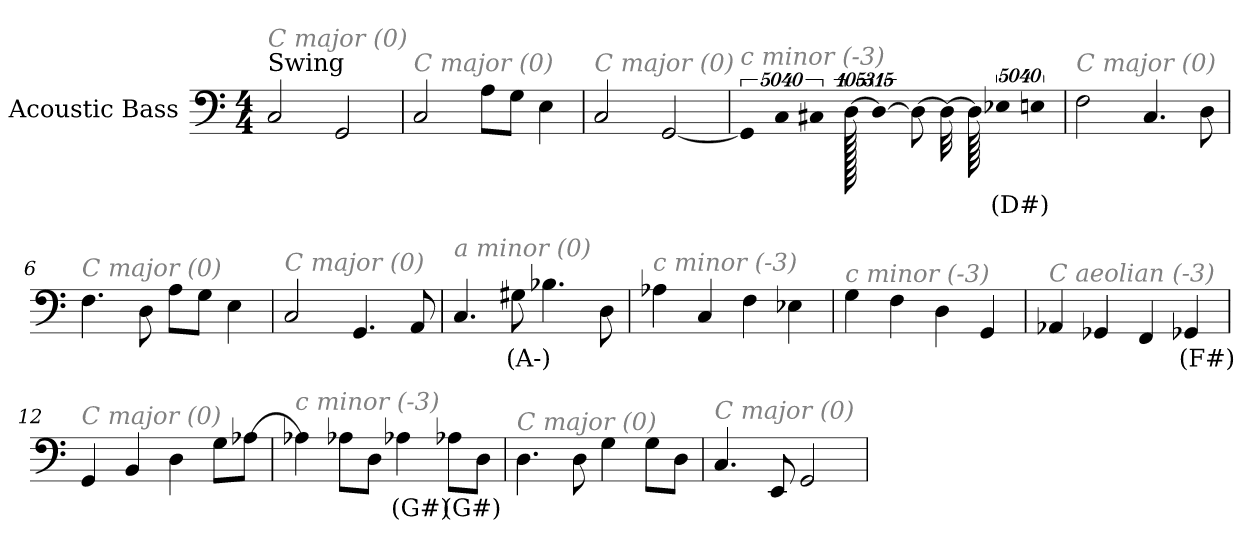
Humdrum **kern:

**kern	**text
*part1	*part1
*staff1	*staff1
*I"Acoustic Bass	*
*clefF4	*
*ITrd7c12	*
*k[]	*
*C:	*
*M4/4	*
*MM108	*
=1	=1
!LO:TX:a:t=Swing	!
!LO:TX:i:color=#808080:t=C major (0)	!
2CC	.
2GGG	.
=2	=2
!LO:TX:i:color=#808080:t=C major (0)	!
2CC	.
8AAL	.
8GGJ	.
4EE	.
=3	=3
!LO:TX:i:color=#808080:t=C major (0)	!
2CC	.
[2GGG	.
=4	=4
!LO:TX:i:color=#808080:t=c minor (-3)	!
!LO:N:vis=4	!
20160%3347GGG]	.
!LO:N:vis=4	!
20160%3347CC	.
!LO:N:vis=4	!
20160%3347CC#X	.
[6720%13DD	.
40320DD_	.
8DD_	.
32DD_	.
128DD]	.
!LO:N:vis=4	!
20160%3347EE-Xi	(D#)
!LO:N:vis=4	!
20160%3347EE	.
=5	=5
!LO:TX:i:color=#808080:t=C major (0)	!
2FF	.
4.CC	.
8DD	.
=6	=6
!LO:TX:i:color=#808080:t=C major (0)	!
4.FF	.
8DD	.
8AAL	.
8GGJ	.
4EE	.
=7	=7
!LO:TX:i:color=#808080:t=C major (0)	!
2CC	.
4.GGG	.
8AAA	.
=8	=8
!LO:TX:i:color=#808080:t=a minor (0)	!
4.CC	.
8GG#Xi	(A-)
4.BB-X	.
8DD	.
=9	=9
!LO:TX:i:color=#808080:t=c minor (-3)	!
4AA-X	.
4CC	.
4FF	.
4EE-X	.
=10	=10
!LO:TX:i:color=#808080:t=c minor (-3)	!
4GG	.
4FF	.
4DD	.
4GGG	.
=11	=11
!LO:TX:i:color=#808080:t=C aeolian (-3)	!
4AAA-X	.
4GGG-X	.
4FFF	.
4GGG-Xi	(F#)
=12	=12
!LO:TX:i:color=#808080:t=C major (0)	!
4GGG	.
4BBB	.
4DD	.
8GGL	.
[8AA-XJ	.
=13	=13
!LO:TX:i:color=#808080:t=c minor (-3)	!
4AA-X]	.
8AA-XL	.
8DDJ	.
4AA-Xi	(G#)
8AA-XiL	(G#)
8DDJ	.
=14	=14
!LO:TX:i:color=#808080:t=C major (0)	!
4.DD	.
8DD	.
4GG	.
8GGL	.
8DDJ	.
=15	=15
!LO:TX:i:color=#808080:t=C major (0)	!
4.CC	.
8EEE	.
2GGG	.
=	=
*-	*-
